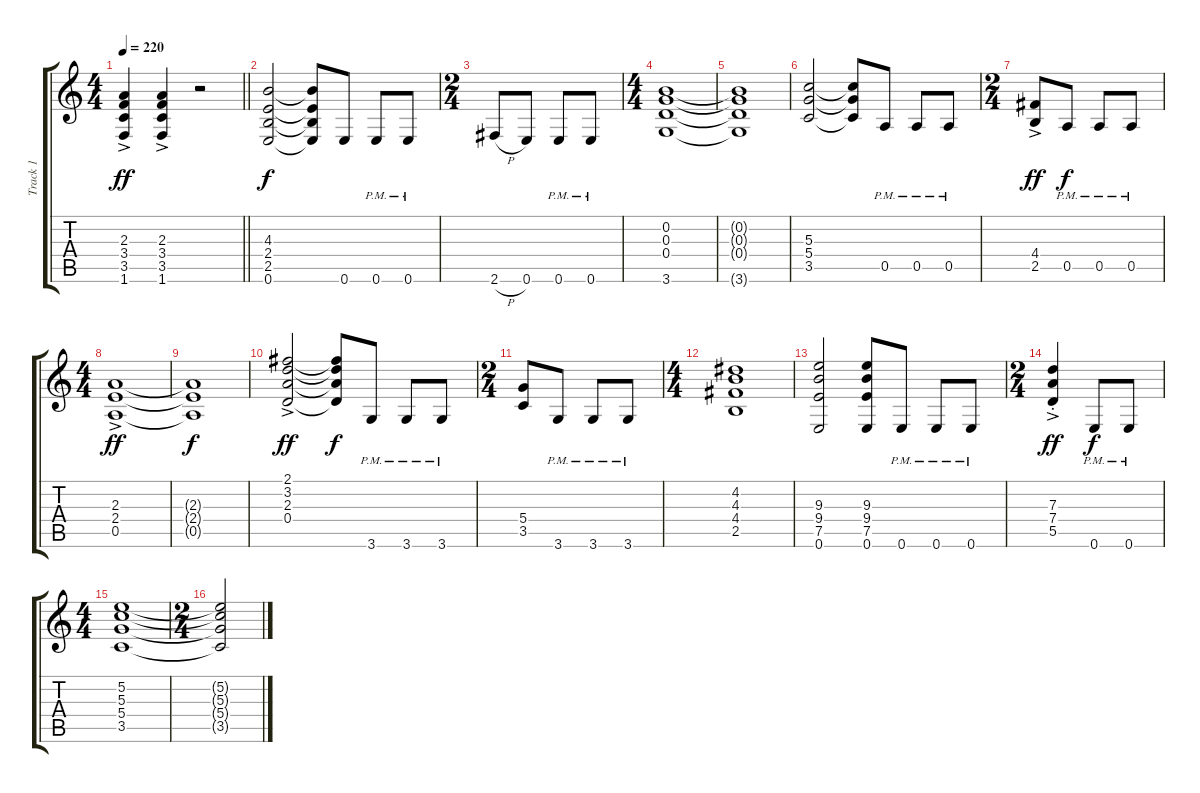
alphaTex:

\track ("Track 1" "Track 1") {instrument distortionguitar}
\staff {score tabs}
\tuning (E4 B3 G3 D3 A2 E2) {hide}
\ts (4 4)
\tempo 220
\clef g2
\barLineRight lightlight
\ks c
(2.3{ac} 3.4{ac} 3.5{ac} 1.6{ac}).4{dy ff} (2.3{ac} 3.4{ac} 3.5{ac} 1.6{ac}).4 r.2 |
(4.3 2.4 2.5 0.6).2{dy f} (4.3{t} 2.4{t} 2.5{t} 0.6{t}).8 0.6.8 0.6{pm}.8 0.6{pm}.8 |
\ts (2 4)
2.6{h}.8 0.6.8 0.6{pm}.8 0.6{pm}.8 |
\ts (4 4)
(0.2 0.3 0.4 3.6).1 |
(0.2{t} 0.3{t} 0.4{t} 3.6{t}).1 |
(5.3 5.4 3.5).2 (5.3{t} 5.4{t} 3.5{t}).8 0.5{pm}.8 0.5{pm}.8 0.5{pm}.8 |
\ts (2 4)
(4.4{ac} 2.5{ac}).8{dy ff} 0.5{pm}.8{dy f} 0.5{pm}.8 0.5{pm}.8 |
\ts (4 4)
(2.3{ac} 2.4{ac} 0.5{ac}).1{dy ff} |
(2.3{t} 2.4{t} 0.5{t}).1{dy f} |
(2.1{ac} 3.2{ac} 2.3{ac} 0.4{ac}).2{dy ff} (2.1{t} 3.2{t} 2.3{t} 0.4{t}).8{dy f} 3.6{pm}.8 3.6{pm}.8 3.6{pm}.8 |
\ts (2 4)
(5.4 3.5).8 3.6{pm}.8 3.6{pm}.8 3.6{pm}.8 |
\ts (4 4)
(4.2 4.3 4.4 2.5).1 |
(9.3 9.4 7.5 0.6).2 (9.3 9.4 7.5 0.6).8 0.6{pm}.8 0.6{pm}.8 0.6{pm}.8 |
\ts (2 4)
(7.3{ac st} 7.4{ac st} 5.5{ac st}).4{dy ff} 0.6{pm}.8{dy f} 0.6{pm}.8 |
\ts (4 4)
(5.2 5.3 5.4 3.5).1 |
\ts (2 4)
(5.2{t} 5.3{t} 5.4{t} 3.5{t}).2
